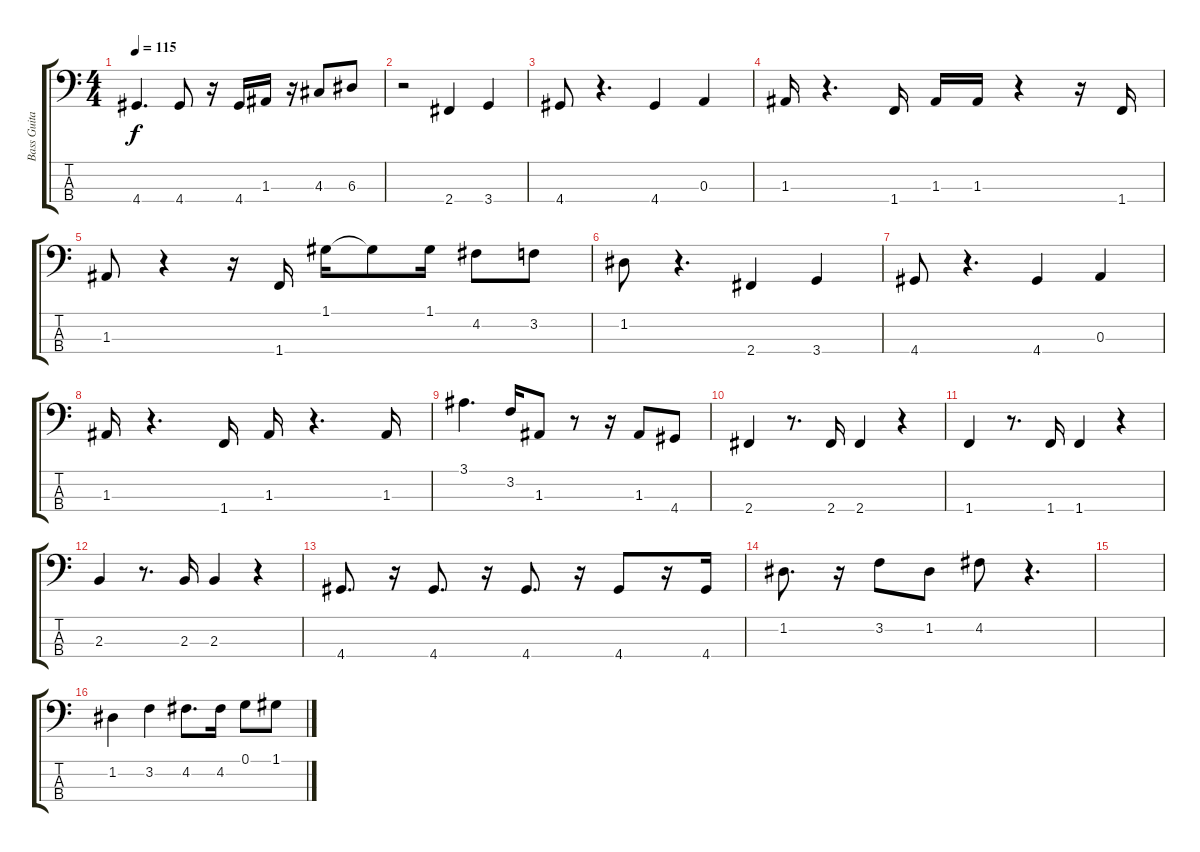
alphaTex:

\track ("Bass Guitar" "Bass Guita") {instrument electricbassfinger}
\staff {score tabs}
\tuning (G2 D2 A1 E1) {hide}
\ts (4 4)
\tempo 115
\clef f4
\ks c
4.4.4{d dy f} 4.4.8 r.16 4.4.16 1.3.16 r.16 4.3.8 6.3.8 |
r.2 2.4.4 3.4.4 |
4.4.8 r.4{d} 4.4.4 0.3.4 |
1.3.16 r.4{d} 1.4.16 1.3.16 1.3.16 r.4 r.16 1.4.16 |
1.3.8 r.4 r.16 1.4.16 1.1.16 1.1{t}.8 1.1.16 4.2.8 3.2.8 |
1.2.8 r.4{d} 2.4.4 3.4.4 |
4.4.8 r.4{d} 4.4.4 0.3.4 |
1.3.16 r.4{d} 1.4.16 1.3.16 r.4{d} 1.3.16 |
3.1.4{d} 3.2.16 1.3.8 r.8 r.16 1.3.8 4.4.8 |
2.4.4 r.8{d} 2.4.16 2.4.4 r.4 |
1.4.4 r.8{d} 1.4.16 1.4.4 r.4 |
2.3.4 r.8{d} 2.3.16 2.3.4 r.4 |
4.4.8{d} r.16 4.4.8{d} r.16 4.4.8{d} r.16 4.4.8 r.16 4.4.16 |
1.2.8{d} r.16 3.2.8 1.2.8 4.2.8 r.4{d} |
|
1.2.4 3.2.4 4.2.8{d} 4.2.16 0.1.8 1.1.8
